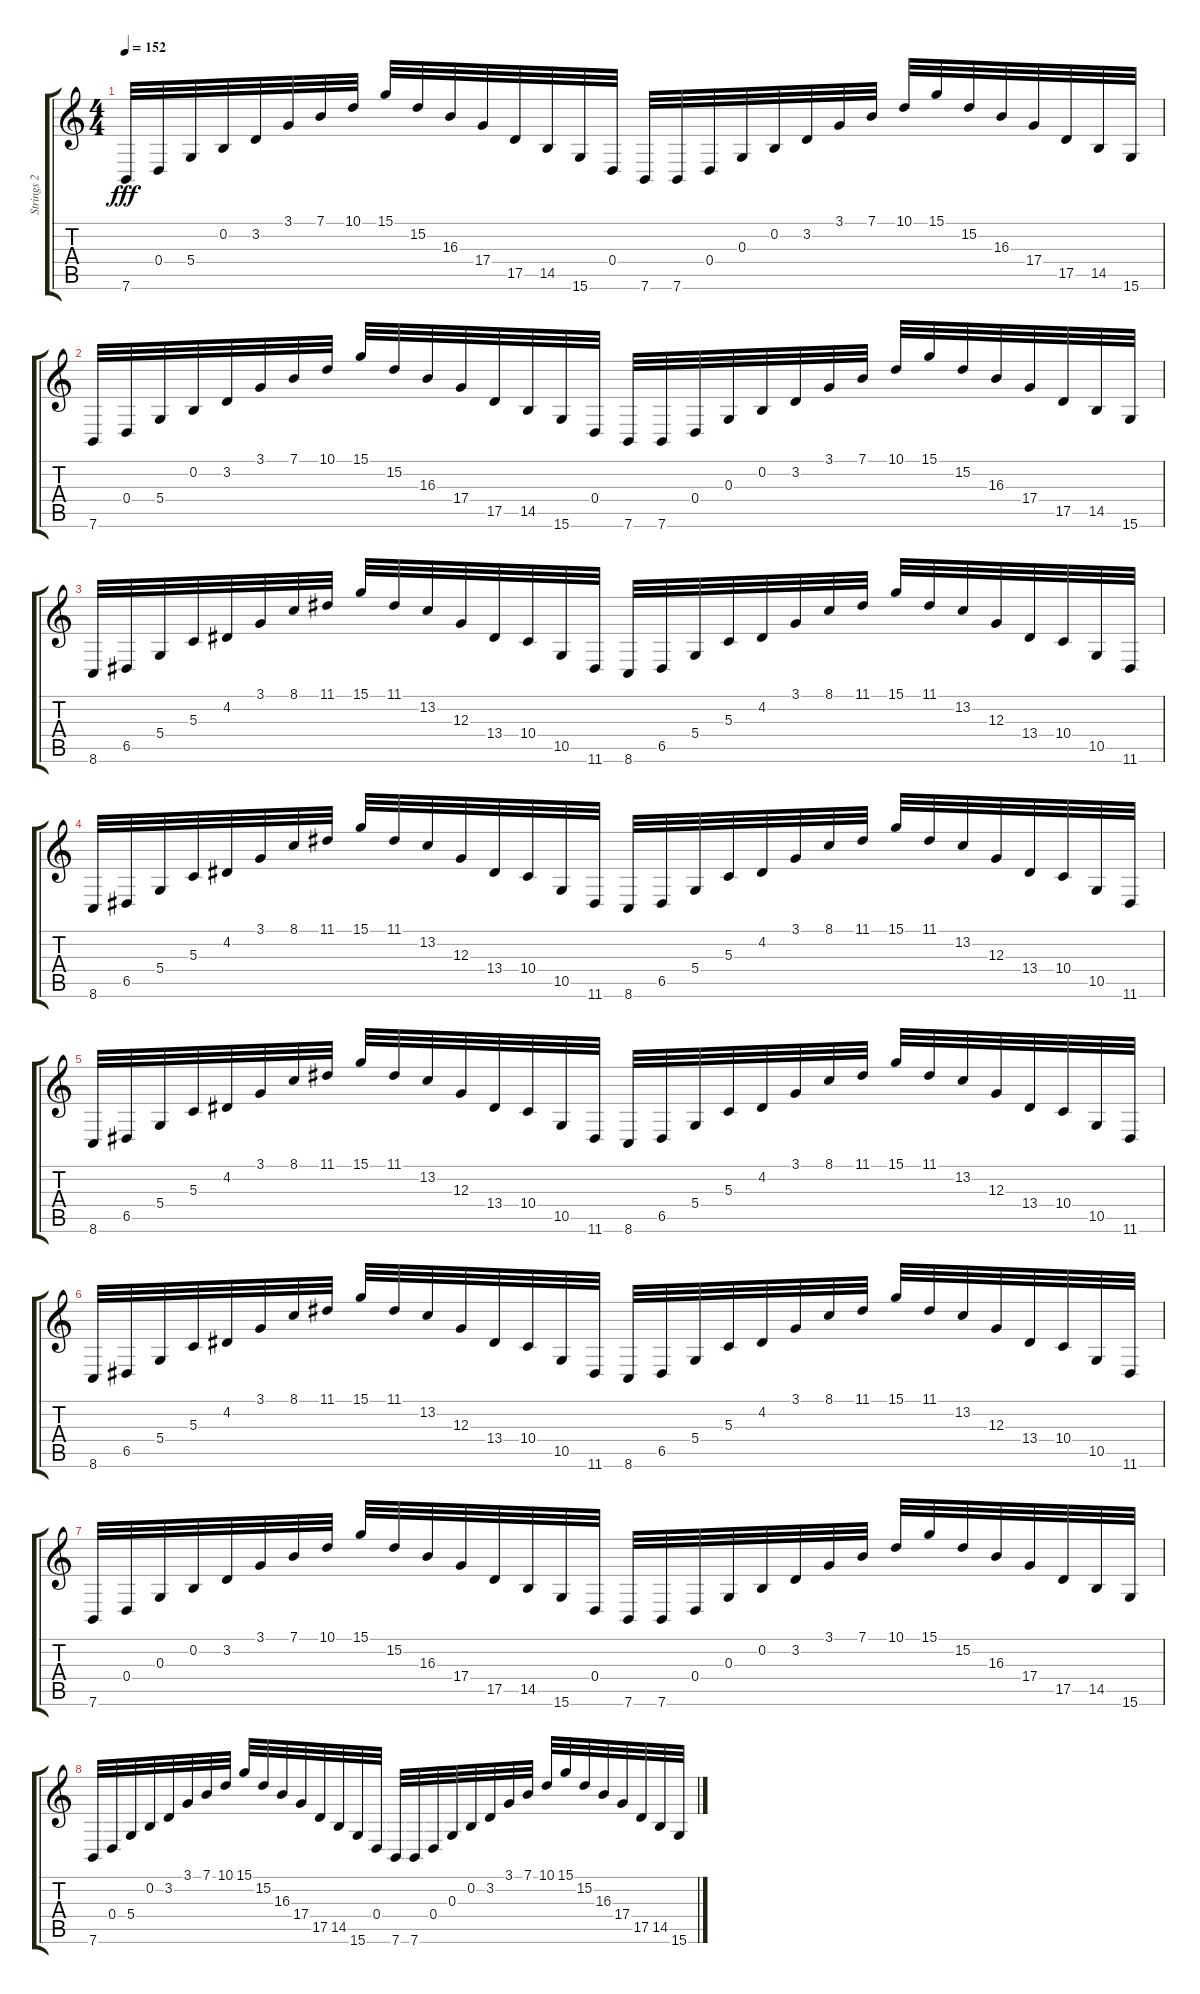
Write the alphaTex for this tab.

\track ("Strings 2" "Strings 2") {instrument stringensemble1}
\staff {score tabs}
\tuning (E4 B3 G3 D3 A2 E2) {hide}
\ts (4 4)
\tempo 152
\clef g2
\ks c
7.6.32{dy fff} 0.4.32 5.4.32 0.2.32 3.2.32 3.1.32 7.1.32 10.1.32 15.1.32 15.2.32 16.3.32 17.4.32 17.5.32 14.5.32 15.6.32 0.4.32 7.6.32 7.6.32 0.4.32 0.3.32 0.2.32 3.2.32 3.1.32 7.1.32 10.1.32 15.1.32 15.2.32 16.3.32 17.4.32 17.5.32 14.5.32 15.6.32 |
7.6.32 0.4.32 5.4.32 0.2.32 3.2.32 3.1.32 7.1.32 10.1.32 15.1.32 15.2.32 16.3.32 17.4.32 17.5.32 14.5.32 15.6.32 0.4.32 7.6.32 7.6.32 0.4.32 0.3.32 0.2.32 3.2.32 3.1.32 7.1.32 10.1.32 15.1.32 15.2.32 16.3.32 17.4.32 17.5.32 14.5.32 15.6.32 |
8.6.32 6.5.32 5.4.32 5.3.32 4.2.32 3.1.32 8.1.32 11.1.32 15.1.32 11.1.32 13.2.32 12.3.32 13.4.32 10.4.32 10.5.32 11.6.32 8.6.32 6.5.32 5.4.32 5.3.32 4.2.32 3.1.32 8.1.32 11.1.32 15.1.32 11.1.32 13.2.32 12.3.32 13.4.32 10.4.32 10.5.32 11.6.32 |
8.6.32 6.5.32 5.4.32 5.3.32 4.2.32 3.1.32 8.1.32 11.1.32 15.1.32 11.1.32 13.2.32 12.3.32 13.4.32 10.4.32 10.5.32 11.6.32 8.6.32 6.5.32 5.4.32 5.3.32 4.2.32 3.1.32 8.1.32 11.1.32 15.1.32 11.1.32 13.2.32 12.3.32 13.4.32 10.4.32 10.5.32 11.6.32 |
8.6.32 6.5.32 5.4.32 5.3.32 4.2.32 3.1.32 8.1.32 11.1.32 15.1.32 11.1.32 13.2.32 12.3.32 13.4.32 10.4.32 10.5.32 11.6.32 8.6.32 6.5.32 5.4.32 5.3.32 4.2.32 3.1.32 8.1.32 11.1.32 15.1.32 11.1.32 13.2.32 12.3.32 13.4.32 10.4.32 10.5.32 11.6.32 |
8.6.32 6.5.32 5.4.32 5.3.32 4.2.32 3.1.32 8.1.32 11.1.32 15.1.32 11.1.32 13.2.32 12.3.32 13.4.32 10.4.32 10.5.32 11.6.32 8.6.32 6.5.32 5.4.32 5.3.32 4.2.32 3.1.32 8.1.32 11.1.32 15.1.32 11.1.32 13.2.32 12.3.32 13.4.32 10.4.32 10.5.32 11.6.32 |
7.6.32 0.4.32 0.3.32 0.2.32 3.2.32 3.1.32 7.1.32 10.1.32 15.1.32 15.2.32 16.3.32 17.4.32 17.5.32 14.5.32 15.6.32 0.4.32 7.6.32 7.6.32 0.4.32 0.3.32 0.2.32 3.2.32 3.1.32 7.1.32 10.1.32 15.1.32 15.2.32 16.3.32 17.4.32 17.5.32 14.5.32 15.6.32 |
7.6.32 0.4.32 5.4.32 0.2.32 3.2.32 3.1.32 7.1.32 10.1.32 15.1.32 15.2.32 16.3.32 17.4.32 17.5.32 14.5.32 15.6.32 0.4.32 7.6.32 7.6.32 0.4.32 0.3.32 0.2.32 3.2.32 3.1.32 7.1.32 10.1.32 15.1.32 15.2.32 16.3.32 17.4.32 17.5.32 14.5.32 15.6.32
